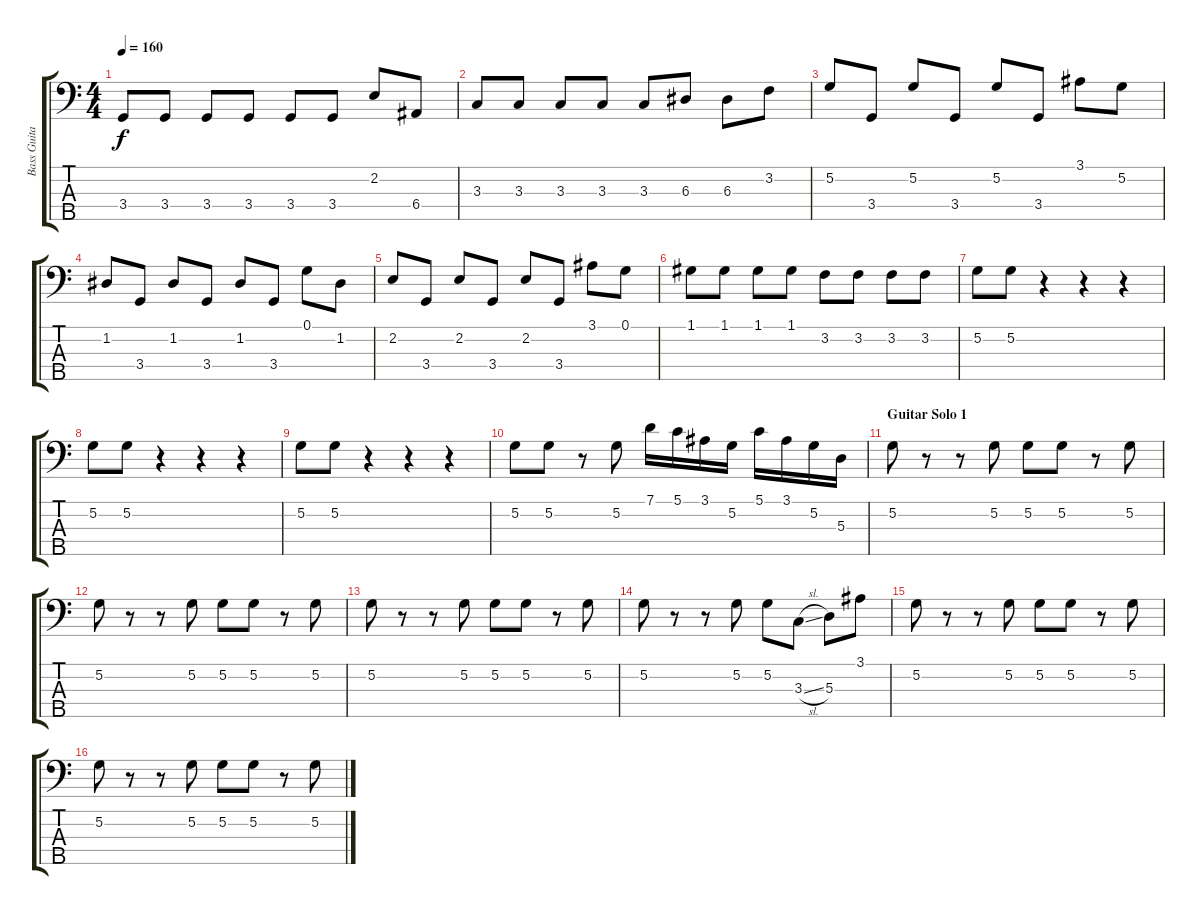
\track ("Bass Guitar" "Bass Guita") {instrument electricbasspick}
\staff {score tabs}
\tuning (G2 D2 A1 E1 B0) {hide}
\ts (4 4)
\tempo 160
\clef f4
\ks c
3.4.8{dy f} 3.4.8 3.4.8 3.4.8 3.4.8 3.4.8 2.2.8 6.4.8 |
3.3.8 3.3.8 3.3.8 3.3.8 3.3.8 6.3.8 6.3.8 3.2.8 |
5.2.8 3.4.8 5.2.8 3.4.8 5.2.8 3.4.8 3.1.8 5.2.8 |
1.2.8 3.4.8 1.2.8 3.4.8 1.2.8 3.4.8 0.1.8 1.2.8 |
2.2.8 3.4.8 2.2.8 3.4.8 2.2.8 3.4.8 3.1.8 0.1.8 |
1.1.8 1.1.8 1.1.8 1.1.8 3.2.8 3.2.8 3.2.8 3.2.8 |
5.2.8 5.2.8 r.4 r.4 r.4 |
5.2.8 5.2.8 r.4 r.4 r.4 |
5.2.8 5.2.8 r.4 r.4 r.4 |
5.2.8 5.2.8 r.8 5.2.8 7.1.16 5.1.16 3.1.16 5.2.16 5.1.16 3.1.16 5.2.16 5.3.16 |
\section ("" "Guitar Solo 1")
5.2.8 r.8 r.8 5.2.8 5.2.8 5.2.8 r.8 5.2.8 |
5.2.8 r.8 r.8 5.2.8 5.2.8 5.2.8 r.8 5.2.8 |
5.2.8 r.8 r.8 5.2.8 5.2.8 5.2.8 r.8 5.2.8 |
5.2.8 r.8 r.8 5.2.8 5.2.8 3.3{sl}.8 5.3.8 3.1.8 |
5.2.8 r.8 r.8 5.2.8 5.2.8 5.2.8 r.8 5.2.8 |
5.2.8 r.8 r.8 5.2.8 5.2.8 5.2.8 r.8 5.2.8
